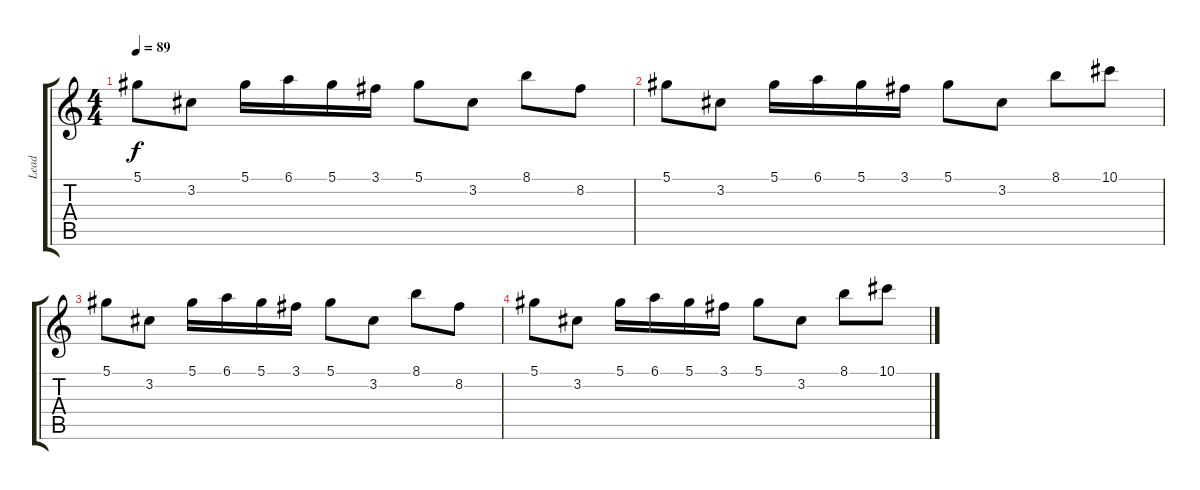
\track ("Lead" "Lead") {instrument distortionguitar}
\staff {score tabs}
\tuning (Eb4 Bb3 Gb3 Db3 Ab2 Db2) {hide}
\ts (4 4)
\tempo 89
\clef g2
\ks c
5.1.8{dy f} 3.2.8 5.1.16 6.1.16 5.1.16 3.1.16 5.1.8 3.2.8 8.1.8 8.2.8 |
5.1.8 3.2.8 5.1.16 6.1.16 5.1.16 3.1.16 5.1.8 3.2.8 8.1.8 10.1.8 |
5.1.8 3.2.8 5.1.16 6.1.16 5.1.16 3.1.16 5.1.8 3.2.8 8.1.8 8.2.8 |
5.1.8 3.2.8 5.1.16 6.1.16 5.1.16 3.1.16 5.1.8 3.2.8 8.1.8 10.1.8
